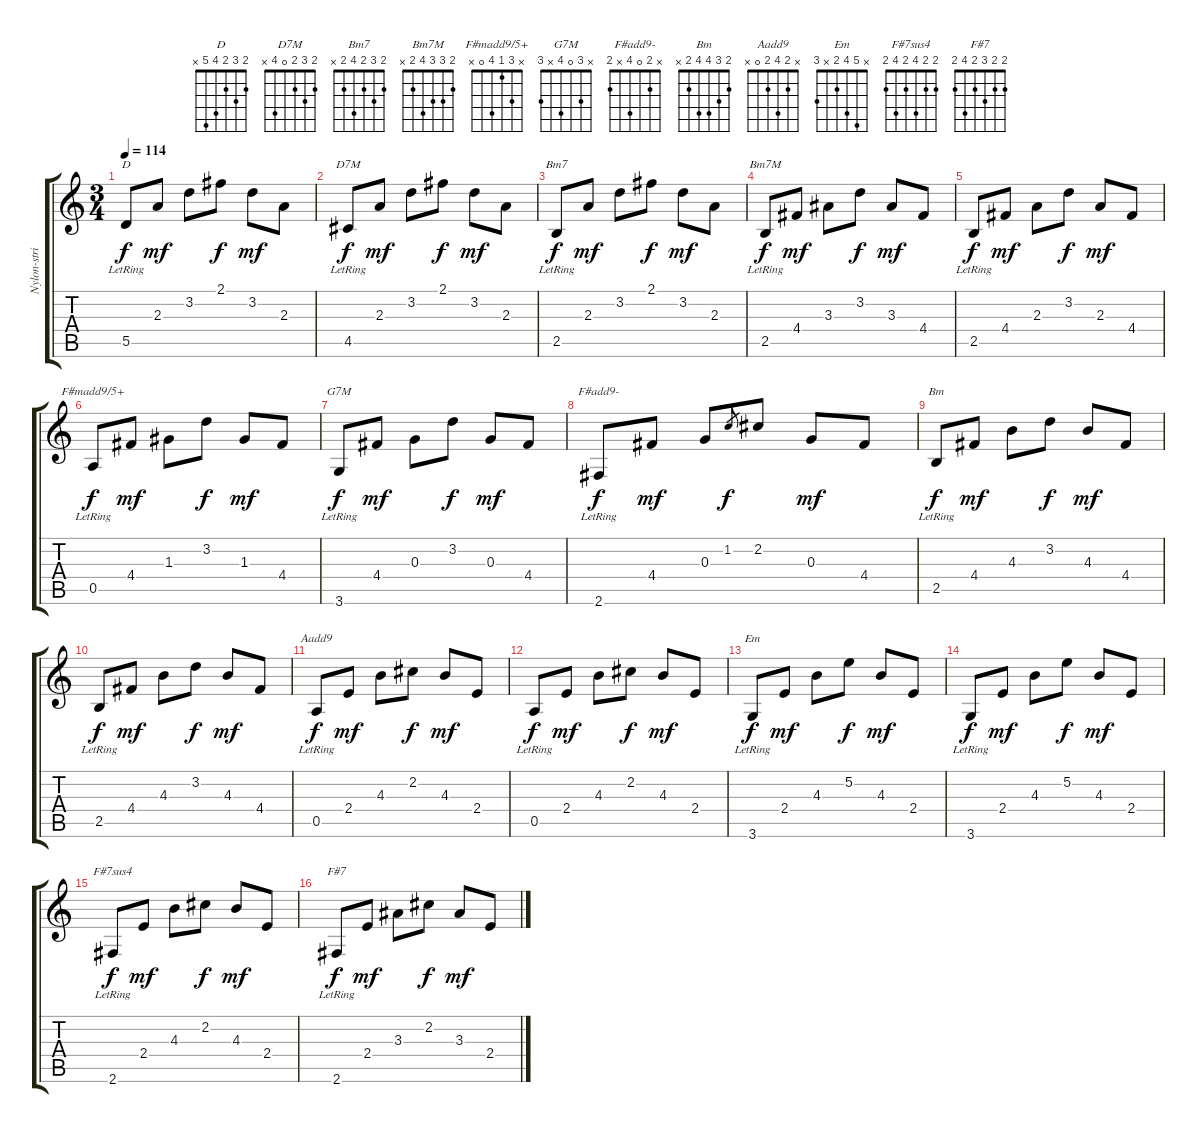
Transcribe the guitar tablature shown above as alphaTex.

\track ("Nylon-strings Guitar" "Nylon-stri") {instrument acousticguitarnylon}
\staff {score tabs}
\tuning (E4 B3 G3 D3 A2 E2) {hide}
\chord ("D" 2 3 2 4 5 x)
\chord ("D7M" 2 3 2 0 4 x)
\chord ("Bm7" 2 3 2 4 2 x)
\chord ("Bm7M" 2 3 3 4 2 x)
\chord ("F#madd9/5+" x 3 1 4 0 x)
\chord ("G7M" x 3 0 4 x 3)
\chord ("F#add9-" x 2 0 4 x 2)
\chord ("Bm" 2 3 4 4 2 x)
\chord ("Aadd9" x 2 4 2 0 x)
\chord ("Em" x 5 4 2 x 3)
\chord ("F#7sus4" 2 2 4 2 4 2)
\chord ("F#7" 2 2 3 2 4 2)
\ts (3 4)
\tempo 114
\clef g2
\ks c
5.5{lr}.8{ch "D" dy f} 2.3.8{dy mf} 3.2.8 2.1.8{dy f} 3.2.8{dy mf} 2.3.8 |
4.5{lr}.8{ch "D7M" dy f} 2.3.8{dy mf} 3.2.8 2.1.8{dy f} 3.2.8{dy mf} 2.3.8 |
2.5{lr}.8{ch "Bm7" dy f} 2.3.8{dy mf} 3.2.8 2.1.8{dy f} 3.2.8{dy mf} 2.3.8 |
2.5{lr}.8{ch "Bm7M" dy f} 4.4.8{dy mf} 3.3.8 3.2.8{dy f} 3.3.8{dy mf} 4.4.8 |
2.5{lr}.8{dy f} 4.4.8{dy mf} 2.3.8 3.2.8{dy f} 2.3.8{dy mf} 4.4.8 |
0.5{lr}.8{ch "F#madd9/5+" dy f} 4.4.8{dy mf} 1.3.8 3.2.8{dy f} 1.3.8{dy mf} 4.4.8 |
3.6{lr}.8{ch "G7M" dy f} 4.4.8{dy mf} 0.3.8 3.2.8{dy f} 0.3.8{dy mf} 4.4.8 |
2.6{lr}.8{ch "F#add9-" dy f} 4.4.8{dy mf} 0.3.8 1.2.8{gr dy f} 2.2.8 0.3.8{dy mf} 4.4.8 |
2.5{lr}.8{ch "Bm" dy f} 4.4.8{dy mf} 4.3.8 3.2.8{dy f} 4.3.8{dy mf} 4.4.8 |
2.5{lr}.8{dy f} 4.4.8{dy mf} 4.3.8 3.2.8{dy f} 4.3.8{dy mf} 4.4.8 |
0.5{lr}.8{ch "Aadd9" dy f} 2.4.8{dy mf} 4.3.8 2.2.8{dy f} 4.3.8{dy mf} 2.4.8 |
0.5{lr}.8{dy f} 2.4.8{dy mf} 4.3.8 2.2.8{dy f} 4.3.8{dy mf} 2.4.8 |
3.6{lr}.8{ch "Em" dy f} 2.4.8{dy mf} 4.3.8 5.2.8{dy f} 4.3.8{dy mf} 2.4.8 |
3.6{lr}.8{dy f} 2.4.8{dy mf} 4.3.8 5.2.8{dy f} 4.3.8{dy mf} 2.4.8 |
2.6{lr}.8{ch "F#7sus4" dy f} 2.4.8{dy mf} 4.3.8 2.2.8{dy f} 4.3.8{dy mf} 2.4.8 |
2.6{lr}.8{ch "F#7" dy f} 2.4.8{dy mf} 3.3.8 2.2.8{dy f} 3.3.8{dy mf} 2.4.8
